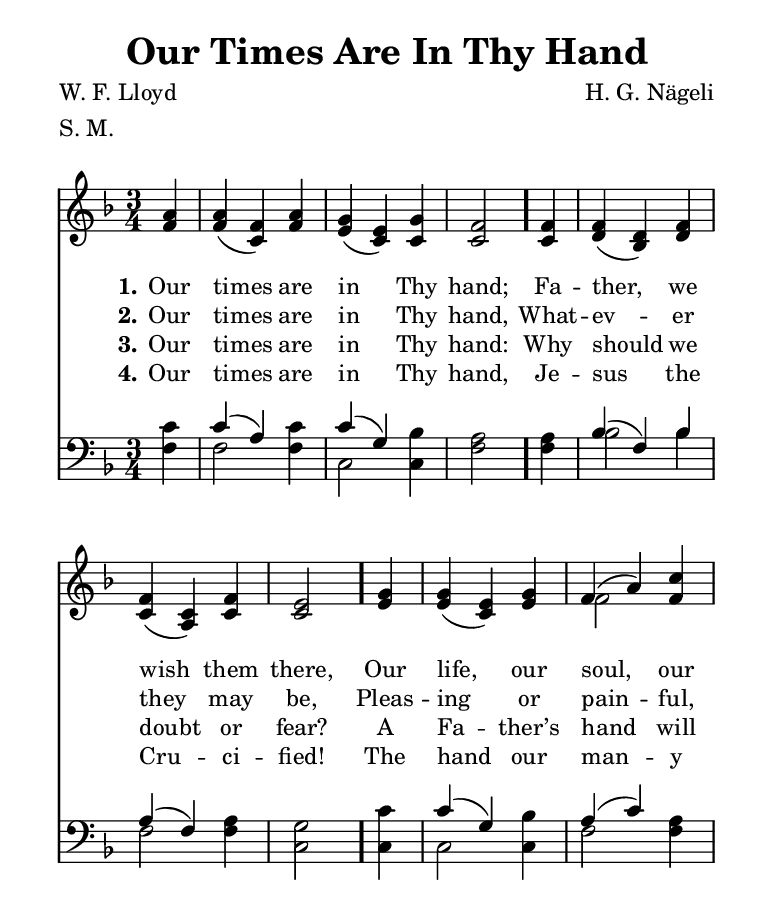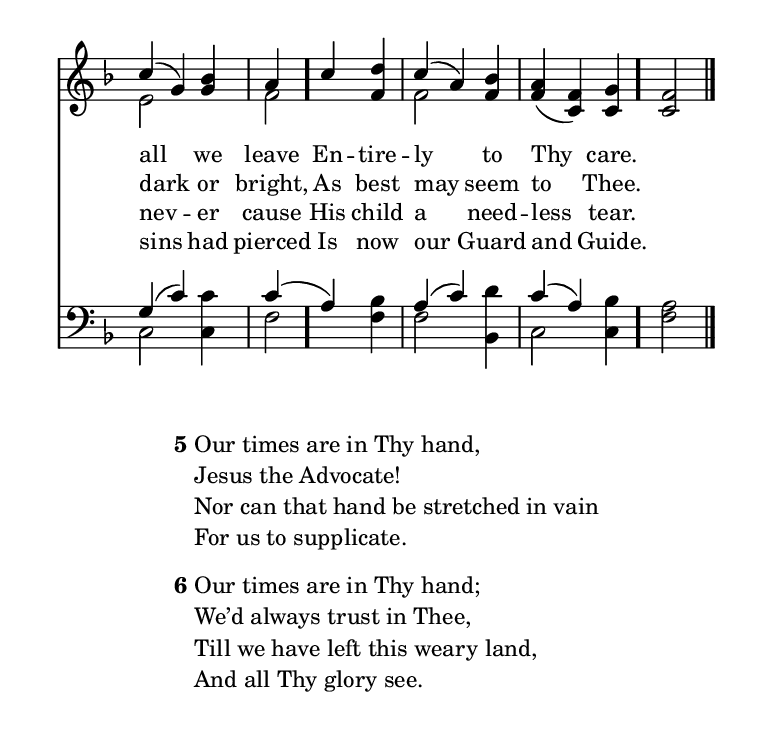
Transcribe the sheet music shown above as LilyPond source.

\include "common/global.ily"
\paper {
  \include "common/paper.ily"
  ragged-bottom = ##t
}

\header{
  hymnnumber = "257"
  title = "Our Times Are In Thy Hand"
  tunename = "Dennis" % from Metrical Index of Tunes
  meter = "S. M." % from Metrical Index of Tunes
  poet = "W. F. Lloyd"
  composer = "H. G. Nägeli"
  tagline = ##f
}

global = {
  \include "common/overrides.ily"
  \override Staff.TimeSignature.style = #'numbered
  \time 3/4
  \override Score.MetronomeMark.transparent = ##t % hide all fermata changes too
  \tempo 4=80
  \key f \major
  \partial 4
  \autoBeamOff
}

notesSoprano = {
\global
\relative c'' {

  a4 | a( f) a | g( e) g | f2
  f4 | f( d) f | f( c) f | e2 \eogbreak
  g4 | g( e) g | f( a) c | c( g) bes | a c
  d4 | c( a) bes | a( f) g | f2 \eogbreak

  \bar "|."

}
}

notesAlto = {
\global
\relative e' {

  f4 | f( c) f | e( c) c | c2
  c4 | d( bes) d | c( a) c | c2
  e4 | e( c) e | f2 f4 | e2 g4 | f2
  f4 | f2 f4 | f( c) c | c2

}
}

notesTenor = {
\global
\relative a {

  c4 | c( a) c | c( g) bes | a2
  a4 | bes( f) bes | a( f) a | g2
  c4 | c( g) bes | a( c) a | g( c) c | c( a)
  bes4 | a( c) d | c( a) bes | a2

}
}

notesBass = {
\global
\relative f {

  f4 | f2 f4 | c2 c4 | f2
  f4 | bes2 bes4 | f2 f4 | c2
  c4 | c2 c4 | f2 f4 | c2 c4 | f2
  f4 | f2 bes,4 | c2 c4 | f2

}
}

wordsA = \lyricmode {
\set stanza = "1."

Our times are in Thy hand; \bar "."
Fa -- ther, we wish them there, \bar "."
Our life, our soul, our all we leave \bar "."
En -- tire -- ly to Thy care. \bar "."

}

wordsB = \lyricmode {
\set stanza = "2."

Our times are in Thy hand,
What -- ev -- er they may be,
Pleas -- ing or pain -- ful, dark or bright,
As best may seem to Thee.

}

wordsC = \lyricmode {
\set stanza = "3."

Our times are in Thy hand:
Why should we doubt or fear?
A Fa -- ther’s hand will nev -- er cause
His child a need -- less tear.

}

wordsD = \lyricmode {
\set stanza = "4."

Our times are in Thy hand,
Je -- sus the Cru -- ci -- fied!
The hand our man -- y sins had pierced
Is now our Guard and Guide.

}

wordsE = \markuplist {

\line { Our times are in Thy hand, }
\line { Jesus the Advocate! }
\line { Nor can that hand be stretched in vain }
\line { For us to supplicate. }

}

wordsF = \markuplist {

\line { Our times are in Thy hand; }
\line { We’d always trust in Thee, }
\line { Till we have left this weary land, }
\line { And all Thy glory see. }

}

\score {
  \context ChoirStaff <<
    \context Staff = upper <<
      \set Staff.autoBeaming = ##f
      \set ChoirStaff.systemStartDelimiter = #'SystemStartBar
      \set ChoirStaff.printPartCombineTexts = ##f
      \partcombine #'(2 . 9) \notesSoprano \notesAlto
      \context NullVoice = sopranos { \voiceOne << \notesSoprano >> }
      \context NullVoice = altos { \voiceTwo << \notesAlto >> }
      \context Lyrics = one   \lyricsto sopranos \wordsA
      \context Lyrics = two   \lyricsto sopranos \wordsB
      \context Lyrics = three \lyricsto sopranos \wordsC
      \context Lyrics = four  \lyricsto sopranos \wordsD
    >>
    \context Staff = men <<
      \set Staff.autoBeaming = ##f
      \clef bass
      \set ChoirStaff.printPartCombineTexts = ##f
      \partcombine #'(2 . 9) \notesTenor \notesBass
      \context NullVoice = tenors { \voiceOne << \notesTenor >> }
      \context NullVoice = basses { \voiceTwo << \notesBass >> }
    >>
  >>
  \layout {
    \include "common/layout.ily"
  }
  \midi{
    \include "common/midi.ily"
  }
}

\noPageBreak

\markup { \fill-line { \column {
  \line{ \bold 5 \column { \wordsE } } \combine \null \vspace #0.4
  \line{ \bold 6 \column { \wordsF } } \combine \null \vspace #0.4
} } }

\version "2.19.49"  % necessary for upgrading to future LilyPond versions.

% vi:set et ts=2 sw=2 ai nocindent syntax=lilypond:
